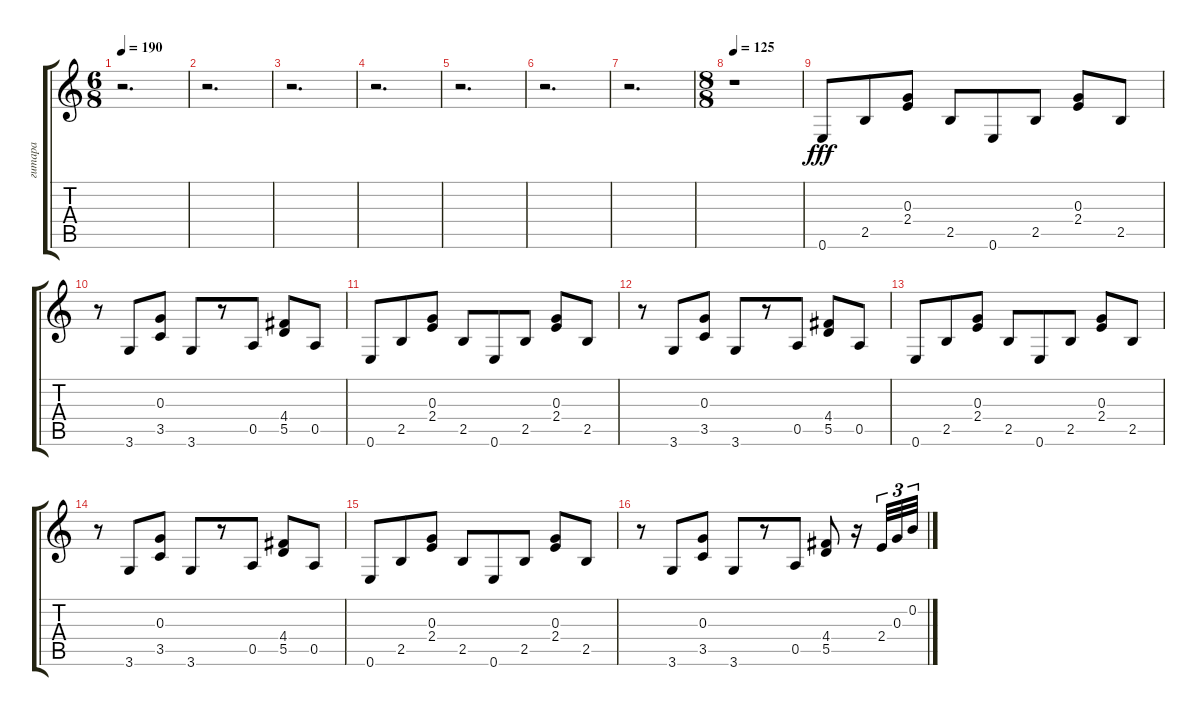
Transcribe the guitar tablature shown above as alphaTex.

\track ("гитара" "гитара") {instrument acousticguitarsteel}
\staff {score tabs}
\tuning (E4 B3 G3 D3 A2 E2) {hide}
\ts (6 8)
\tempo 190
\clef g2
\ks c
r.2{d dy fff} |
r.2{d} |
r.2{d} |
r.2{d} |
r.2{d} |
r.2{d} |
r.2{d} |
\ts (8 8)
\tempo 125
r.1 |
0.6.8 2.5.8 (0.3 2.4).8 2.5.8 0.6.8 2.5.8 (0.3 2.4).8 2.5.8 |
r.8 3.6.8 (0.3 3.5).8 3.6.8 r.8 0.5.8 (4.4 5.5).8 0.5.8 |
0.6.8 2.5.8 (0.3 2.4).8 2.5.8 0.6.8 2.5.8 (0.3 2.4).8 2.5.8 |
r.8 3.6.8 (0.3 3.5).8 3.6.8 r.8 0.5.8 (4.4 5.5).8 0.5.8 |
0.6.8 2.5.8 (0.3 2.4).8 2.5.8 0.6.8 2.5.8 (0.3 2.4).8 2.5.8 |
r.8 3.6.8 (0.3 3.5).8 3.6.8 r.8 0.5.8 (4.4 5.5).8 0.5.8 |
0.6.8 2.5.8 (0.3 2.4).8 2.5.8 0.6.8 2.5.8 (0.3 2.4).8 2.5.8 |
r.8 3.6.8 (0.3 3.5).8 3.6.8 r.8 0.5.8 (4.4 5.5).8 r.16 2.4.32{tu (3 2)} 0.3.32{tu (3 2)} 0.2.32{tu (3 2)}
